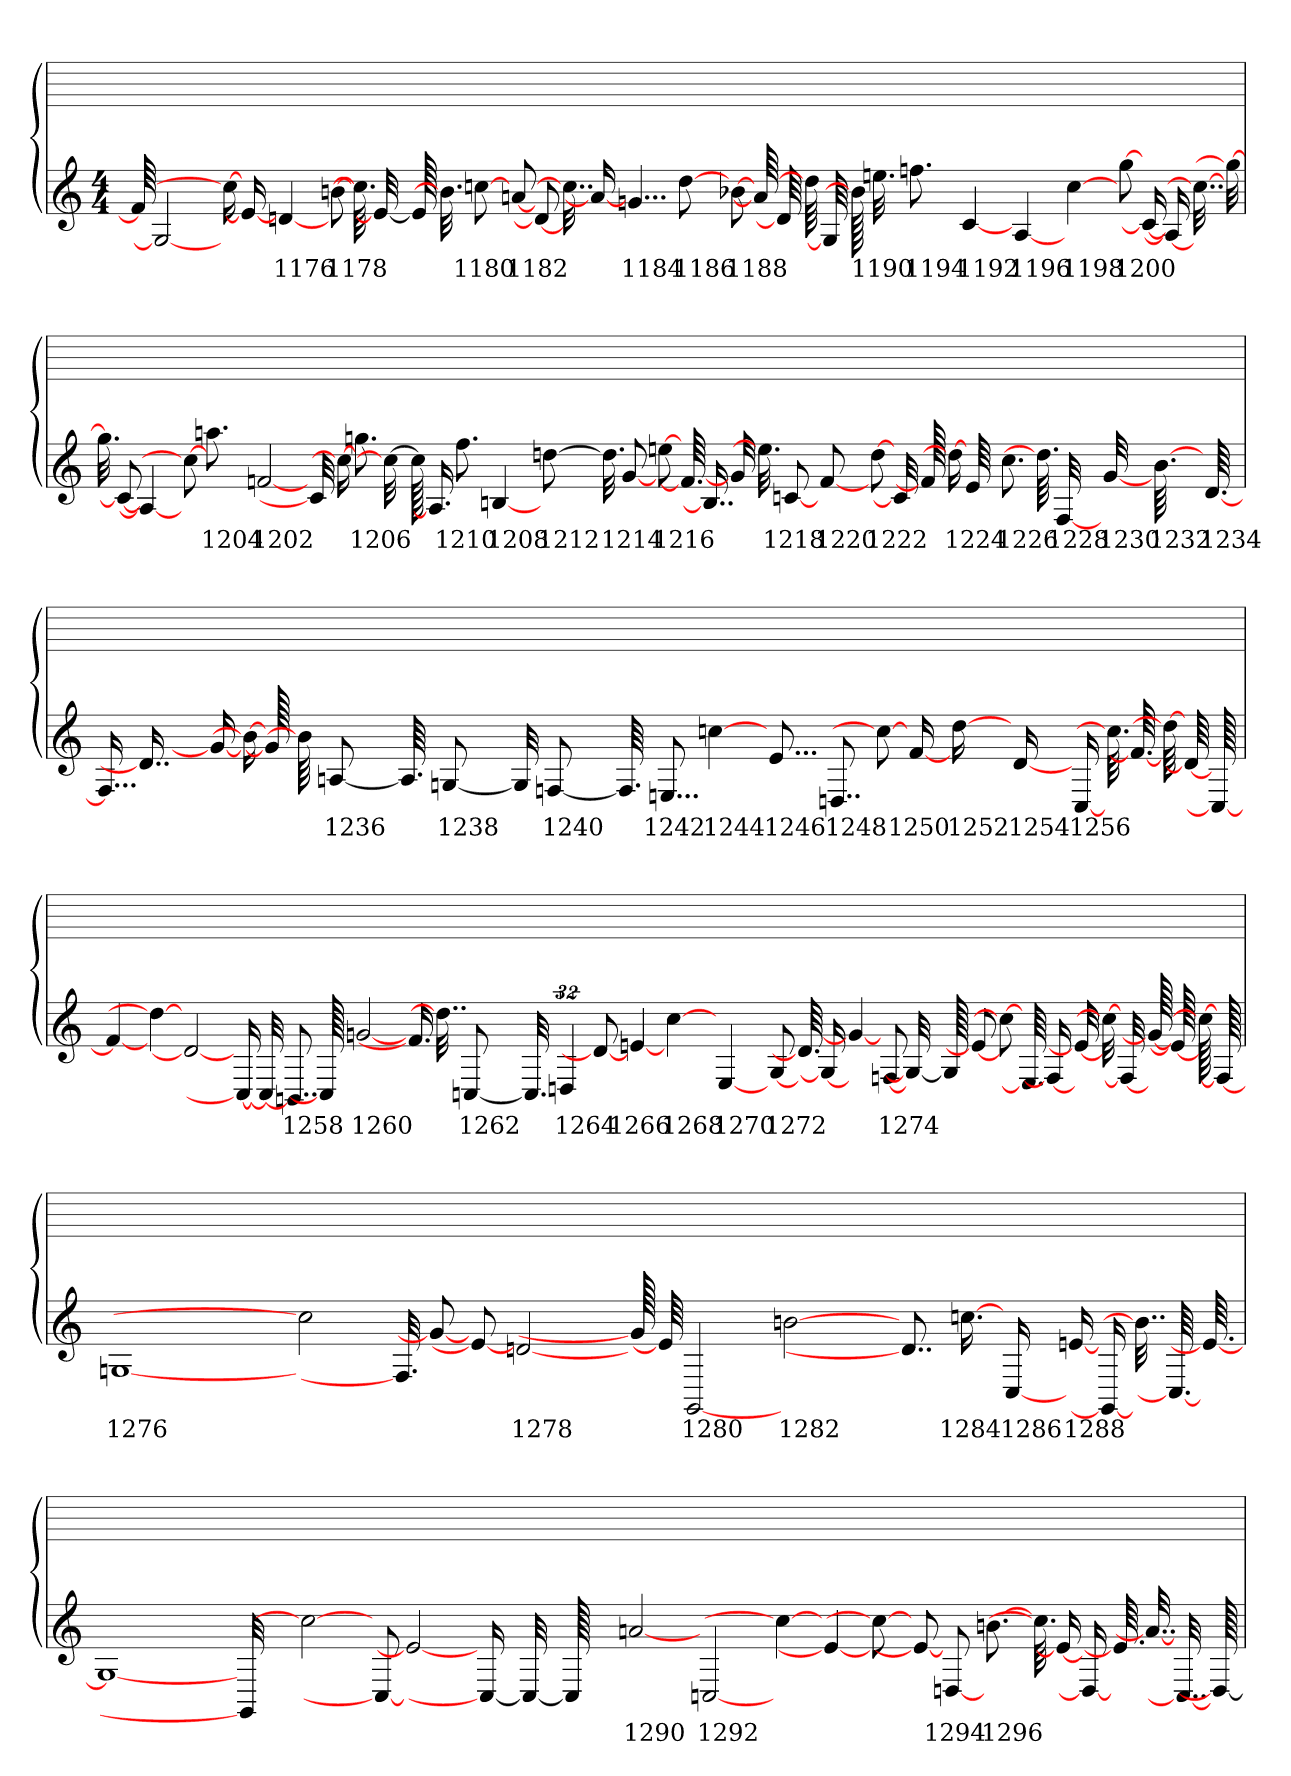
**kern	**text	**kern
*part2	*part2	*part1
*staff2	*staff2	*staff1
*clefG2	*	*
*M4/4	*	*
=	=	=
32.ryy	.	4ryy
64f]	.	.
2G_	.	.
.	.	0ryy
16cc_	.	.
16e_	.	.
[4dn	1176	.
[8bn	1178	.
64.cc]	.	.
32e_	.	.
128e]	.	.
32.b]	.	.
[8ccn	1180	.
[8an	1182	.
8d_	.	.
32..cc]	.	.
16a_	.	.
4...gn	1184	.
[8dd	1186	.
.	.	1ryy
[8b-X	1188	.
64a]	.	.
64d]	.	.
64dd]	.	.
64G]	.	.
128b-]	.	.
32.een	1190	.
8.ffn	1194	.
[4c	1192	.
[4A	1196	.
[4cc	1198	.
.	.	2ryy
[8gg	1200	.
16c_	.	.
16A_	.	.
32..cc_	.	.
32gg_	.	.
.	.	64.ryy
=	=	=
64ryy	.	4ryy
32.gg]	.	.
8c_	.	.
4A_	.	.
.	.	0ryy
8cc_	.	.
8.aan	1204	.
[2fn	1202	.
32c]	.	.
16cc_	.	.
8.ggn	1206	.
32cc_	.	.
128cc]	.	.
16.A]	.	.
8.ff	1210	.
[4Bn	1208	.
[8ddn	1212	.
32.dd]	.	.
.	.	1ryy
[8g	1214	.
[8een	1216	.
64.f]	.	.
16..B]	.	.
32g]	.	.
32.ee]	.	.
[8cn	1218	.
[8f	1220	.
[8dd	1222	.
32c]	.	.
128f]	.	.
16dd_	.	.
64e	1224	.
8.cc	1226	.
.	.	4ryy
64.dd]	.	.
[32F	1228	.
[32g	1230	.
[64.b	1232	32.ryy
[64.d	1234	.
=	=	=
16...F]	.	4ryy
16..d]	.	.
8ryy	.	.
.	.	0ryy
16g_	.	.
16b_	.	.
128g]	.	.
64b]	.	.
128ryy	.	.
[8An	1236	.
64.A]	.	.
[8Gn	1238	.
32G]	.	.
[8Fn	1240	.
64.F]	.	.
128ryy	.	.
8...En	1242	.
[4ccn	1244	.
8...e	1246	.
8..Dn	1248	.
8cc_	.	.
[16f	1250	.
[16dd	1252	.
[16d	1254	.
[16C	1256	.
.	.	16...ryy
64.cc]	.	.
64.f_	.	.
64dd_	.	.
64d_	.	.
128C_	.	.
=	=	=
16ryy	.	4ryy
4f_	.	.
.	.	00ryy
4dd_	.	.
2d_	.	.
16C_	.	.
64ryy	.	.
32C_	.	.
8..BBn	1258	.
128C]	.	.
[2gn	1260	.
16.f]	.	.
32..dd]	.	.
[8Cn	1262	.
32.C]	.	.
128%31Dn	1264	.
8d_	.	.
[4en	1266	.
[4cc	1268	.
[4E	1270	.
[8G	1272	.
64.d]	.	.
16G_	.	.
4g_	.	.
[8Fn	1274	.
32G_	.	.
128G]	.	.
8e_	.	.
8cc_	.	.
64.E]	.	.
16F_	.	.
.	.	8ryy
32e_	.	.
32cc_	.	.
32F_	.	.
.	.	32.ryy
128g_	.	.
128e_	.	.
128cc_	.	.
128F_	.	.
=	=	=
[1Gn	1276	4ryy
.	.	0ryy
2cc]	.	.
32.F]	.	.
8g_	.	.
8e_	.	.
[2dn	1278	.
.	.	1ryy
128g]	.	.
64e]	.	.
[2GG	1280	.
[2bn	1282	.
.	.	2ryy
8..d]	.	.
[16.ccn	1284	.
[16C	1286	.
[16en	1288	.
.	.	8ryy
16GG_	.	.
32..b]	.	.
64.C_	.	32.ryy
64.e_	.	.
=	=	=
1G_	.	4ryy
.	.	00ryy
32GG]	.	.
4ryy	.	.
2cc_	.	.
8C_	.	.
2e_	.	.
16C_	.	.
32C_	.	.
128C]	.	.
8ryy	.	.
16ryy	.	.
128ryy	.	.
[2an	1290	.
[2Cn	1292	.
4cc_	.	.
4e_	.	.
8cc_	.	.
.	.	2ryy
8e_	.	.
[8Dn	1294	.
[8.bn	1296	.
.	.	4ryy
64.cc]	.	.
16e_	.	.
16D_	.	.
64.e]	.	.
32..a_	.	.
32..C_	.	.
.	.	32..ryy
128D_	.	.
=	=	=
*-	*-	*-
